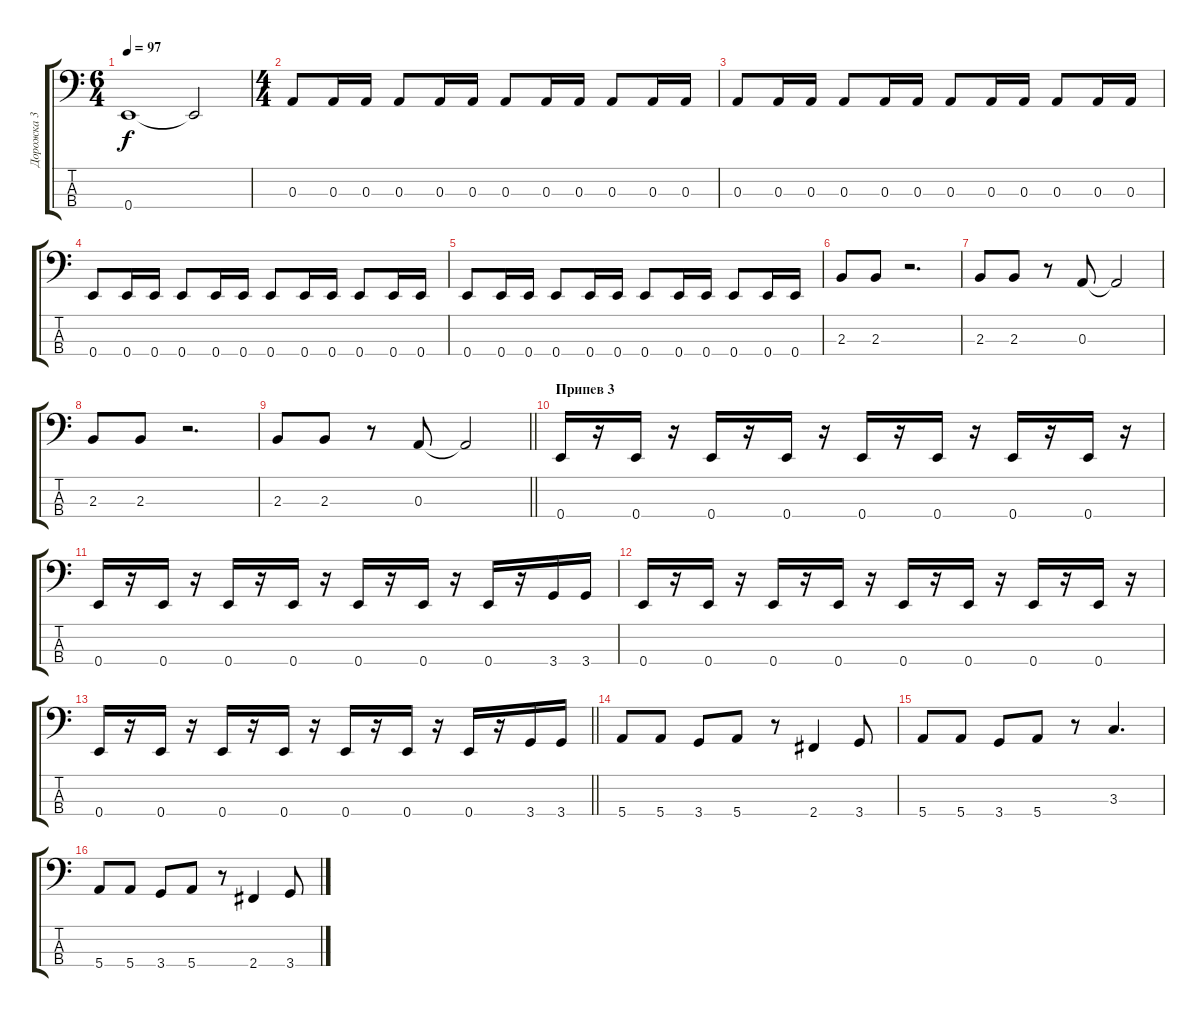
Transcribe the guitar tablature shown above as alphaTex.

\track ("Дорожка 3" "Дорожка 3") {instrument electricbassfinger}
\staff {score tabs}
\tuning (G2 D2 A1 E1) {hide}
\ts (6 4)
\tempo 97
\clef f4
\ks c
0.4.1{dy f} 0.4{t}.2 |
\ts (4 4)
0.3.8 0.3.16 0.3.16 0.3.8 0.3.16 0.3.16 0.3.8 0.3.16 0.3.16 0.3.8 0.3.16 0.3.16 |
0.3.8 0.3.16 0.3.16 0.3.8 0.3.16 0.3.16 0.3.8 0.3.16 0.3.16 0.3.8 0.3.16 0.3.16 |
0.4.8 0.4.16 0.4.16 0.4.8 0.4.16 0.4.16 0.4.8 0.4.16 0.4.16 0.4.8 0.4.16 0.4.16 |
0.4.8 0.4.16 0.4.16 0.4.8 0.4.16 0.4.16 0.4.8 0.4.16 0.4.16 0.4.8 0.4.16 0.4.16 |
2.3.8 2.3.8 r.2{d} |
2.3.8 2.3.8 r.8 0.3.8 0.3{t}.2 |
2.3.8 2.3.8 r.2{d} |
\barLineRight lightlight
2.3.8 2.3.8 r.8 0.3.8 0.3{t}.2 |
\section ("" "Припев 3")
0.4.16 r.16 0.4.16 r.16 0.4.16 r.16 0.4.16 r.16 0.4.16 r.16 0.4.16 r.16 0.4.16 r.16 0.4.16 r.16 |
0.4.16 r.16 0.4.16 r.16 0.4.16 r.16 0.4.16 r.16 0.4.16 r.16 0.4.16 r.16 0.4.16 r.16 3.4.16 3.4.16 |
0.4.16 r.16 0.4.16 r.16 0.4.16 r.16 0.4.16 r.16 0.4.16 r.16 0.4.16 r.16 0.4.16 r.16 0.4.16 r.16 |
\barLineRight lightlight
0.4.16 r.16 0.4.16 r.16 0.4.16 r.16 0.4.16 r.16 0.4.16 r.16 0.4.16 r.16 0.4.16 r.16 3.4.16 3.4.16 |
5.4.8 5.4.8 3.4.8 5.4.8 r.8 2.4.4 3.4.8 |
5.4.8 5.4.8 3.4.8 5.4.8 r.8 3.3.4{d} |
5.4.8 5.4.8 3.4.8 5.4.8 r.8 2.4.4 3.4.8
